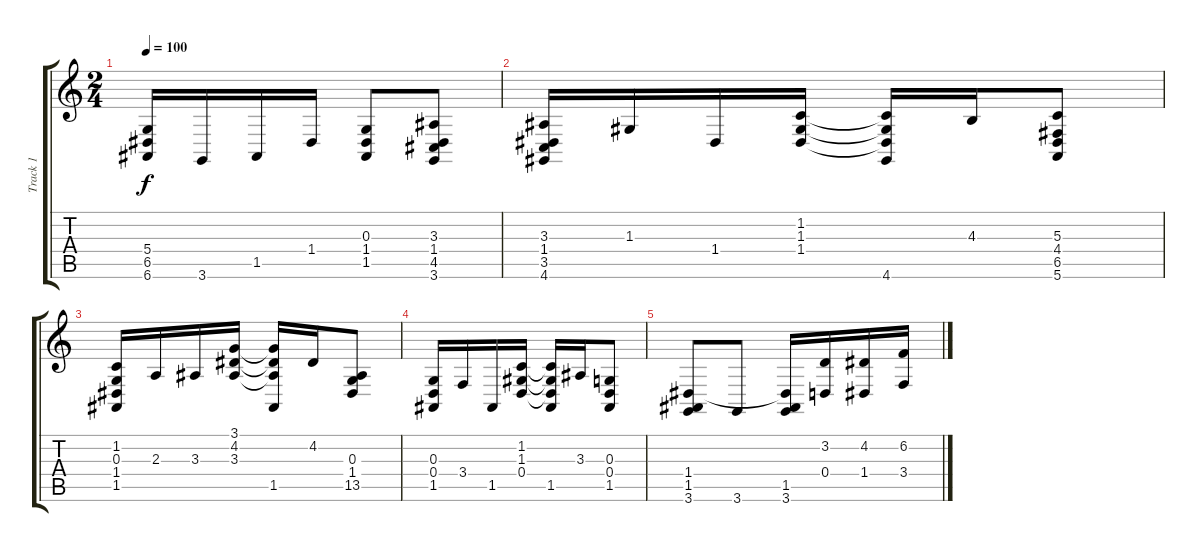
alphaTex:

\track ("Track 1" "Track 1") {instrument acousticgrandpiano}
\staff {score tabs}
\tuning (E4 B3 G3 D3 A2 E2) {hide}
\ts (2 4)
\tempo 100
\clef g2
\ks c
(5.4 6.5 6.6).16{dy f} 3.6.16 1.5.16 1.4.16 (0.3 1.4 1.5).8 (3.3 1.4 4.5 3.6).8 |
(3.3 1.4 3.5 4.6).16 1.3.16 1.4.16 (1.2 1.3 1.4).16 (1.2{t} 1.3{t} 1.4{t} 4.6).16 4.3.16 (5.3 4.4 6.5 5.6).8 |
(1.2 0.3 1.4 1.5).16 2.3.16 3.3.16 (3.1 4.2 3.3).16 (3.1{t} 4.2{t} 3.3{t} 1.5).16 4.2.16 (0.3 1.4 13.5).8 |
(0.3 0.4 1.5).16 3.4.16 1.5.16 (1.2 1.3 0.4).16 (1.2{t} 1.3{t} 0.4{t} 1.5).16 3.3.16 (0.3 0.4 1.5).8 |
(1.4 1.5 3.6).8 3.6.8 (1.4{t} 1.5 3.6).16 (3.2 0.4).16 (4.2 1.4).16 (6.2 3.4).16
